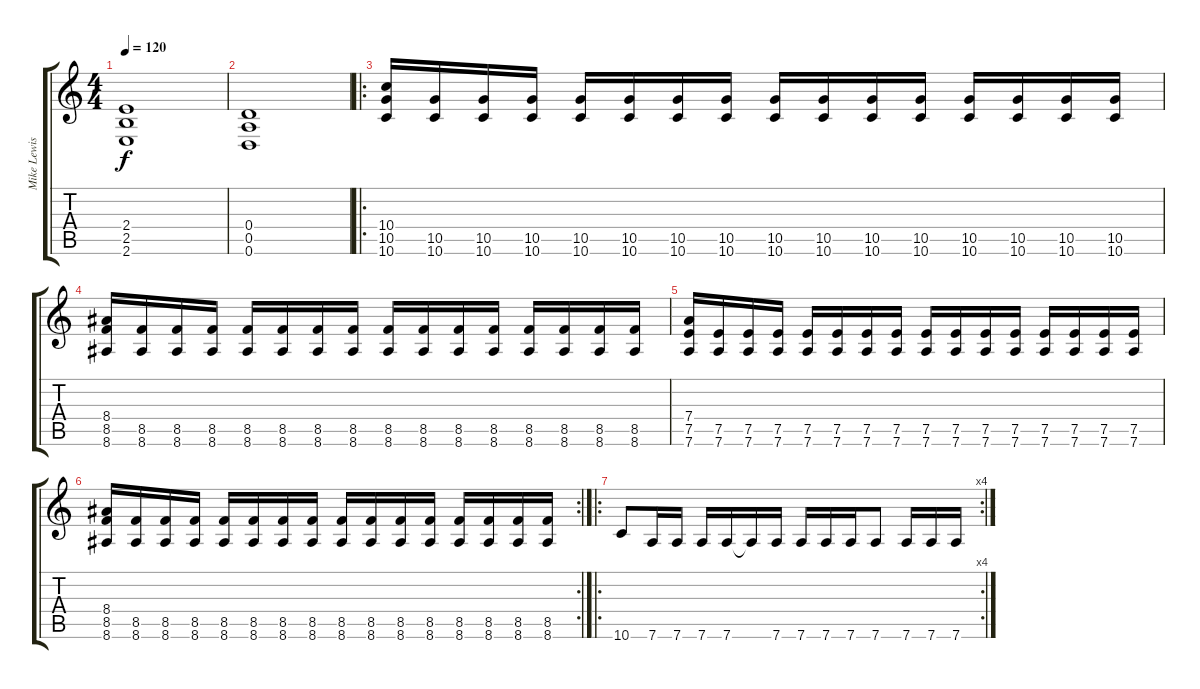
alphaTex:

\track ("Mike Lewis" "Mike Lewis") {instrument overdrivenguitar}
\staff {score tabs}
\tuning (E4 B3 G3 D3 A2 D2) {hide}
\ts (4 4)
\tempo 120
\clef g2
\ks c
(2.4 2.5 2.6).1{dy f} |
(0.4 0.5 0.6).1 |
\ro
(10.4 10.5 10.6).16 (10.5 10.6).16 (10.5 10.6).16 (10.5 10.6).16 (10.5 10.6).16 (10.5 10.6).16 (10.5 10.6).16 (10.5 10.6).16 (10.5 10.6).16 (10.5 10.6).16 (10.5 10.6).16 (10.5 10.6).16 (10.5 10.6).16 (10.5 10.6).16 (10.5 10.6).16 (10.5 10.6).16 |
(8.4 8.5 8.6).16 (8.5 8.6).16 (8.5 8.6).16 (8.5 8.6).16 (8.5 8.6).16 (8.5 8.6).16 (8.5 8.6).16 (8.5 8.6).16 (8.5 8.6).16 (8.5 8.6).16 (8.5 8.6).16 (8.5 8.6).16 (8.5 8.6).16 (8.5 8.6).16 (8.5 8.6).16 (8.5 8.6).16 |
(7.4 7.5 7.6).16 (7.5 7.6).16 (7.5 7.6).16 (7.5 7.6).16 (7.5 7.6).16 (7.5 7.6).16 (7.5 7.6).16 (7.5 7.6).16 (7.5 7.6).16 (7.5 7.6).16 (7.5 7.6).16 (7.5 7.6).16 (7.5 7.6).16 (7.5 7.6).16 (7.5 7.6).16 (7.5 7.6).16 |
\rc 2
(8.4 8.5 8.6).16 (8.5 8.6).16 (8.5 8.6).16 (8.5 8.6).16 (8.5 8.6).16 (8.5 8.6).16 (8.5 8.6).16 (8.5 8.6).16 (8.5 8.6).16 (8.5 8.6).16 (8.5 8.6).16 (8.5 8.6).16 (8.5 8.6).16 (8.5 8.6).16 (8.5 8.6).16 (8.5 8.6).16 |
\ro
\rc 4
10.6.8{volume 12} 7.6.16 7.6.16 7.6.16 7.6.16 7.6{t}.16 7.6.16 7.6.16 7.6.16 7.6.16 7.6.8 7.6.16 7.6.16 7.6.16
